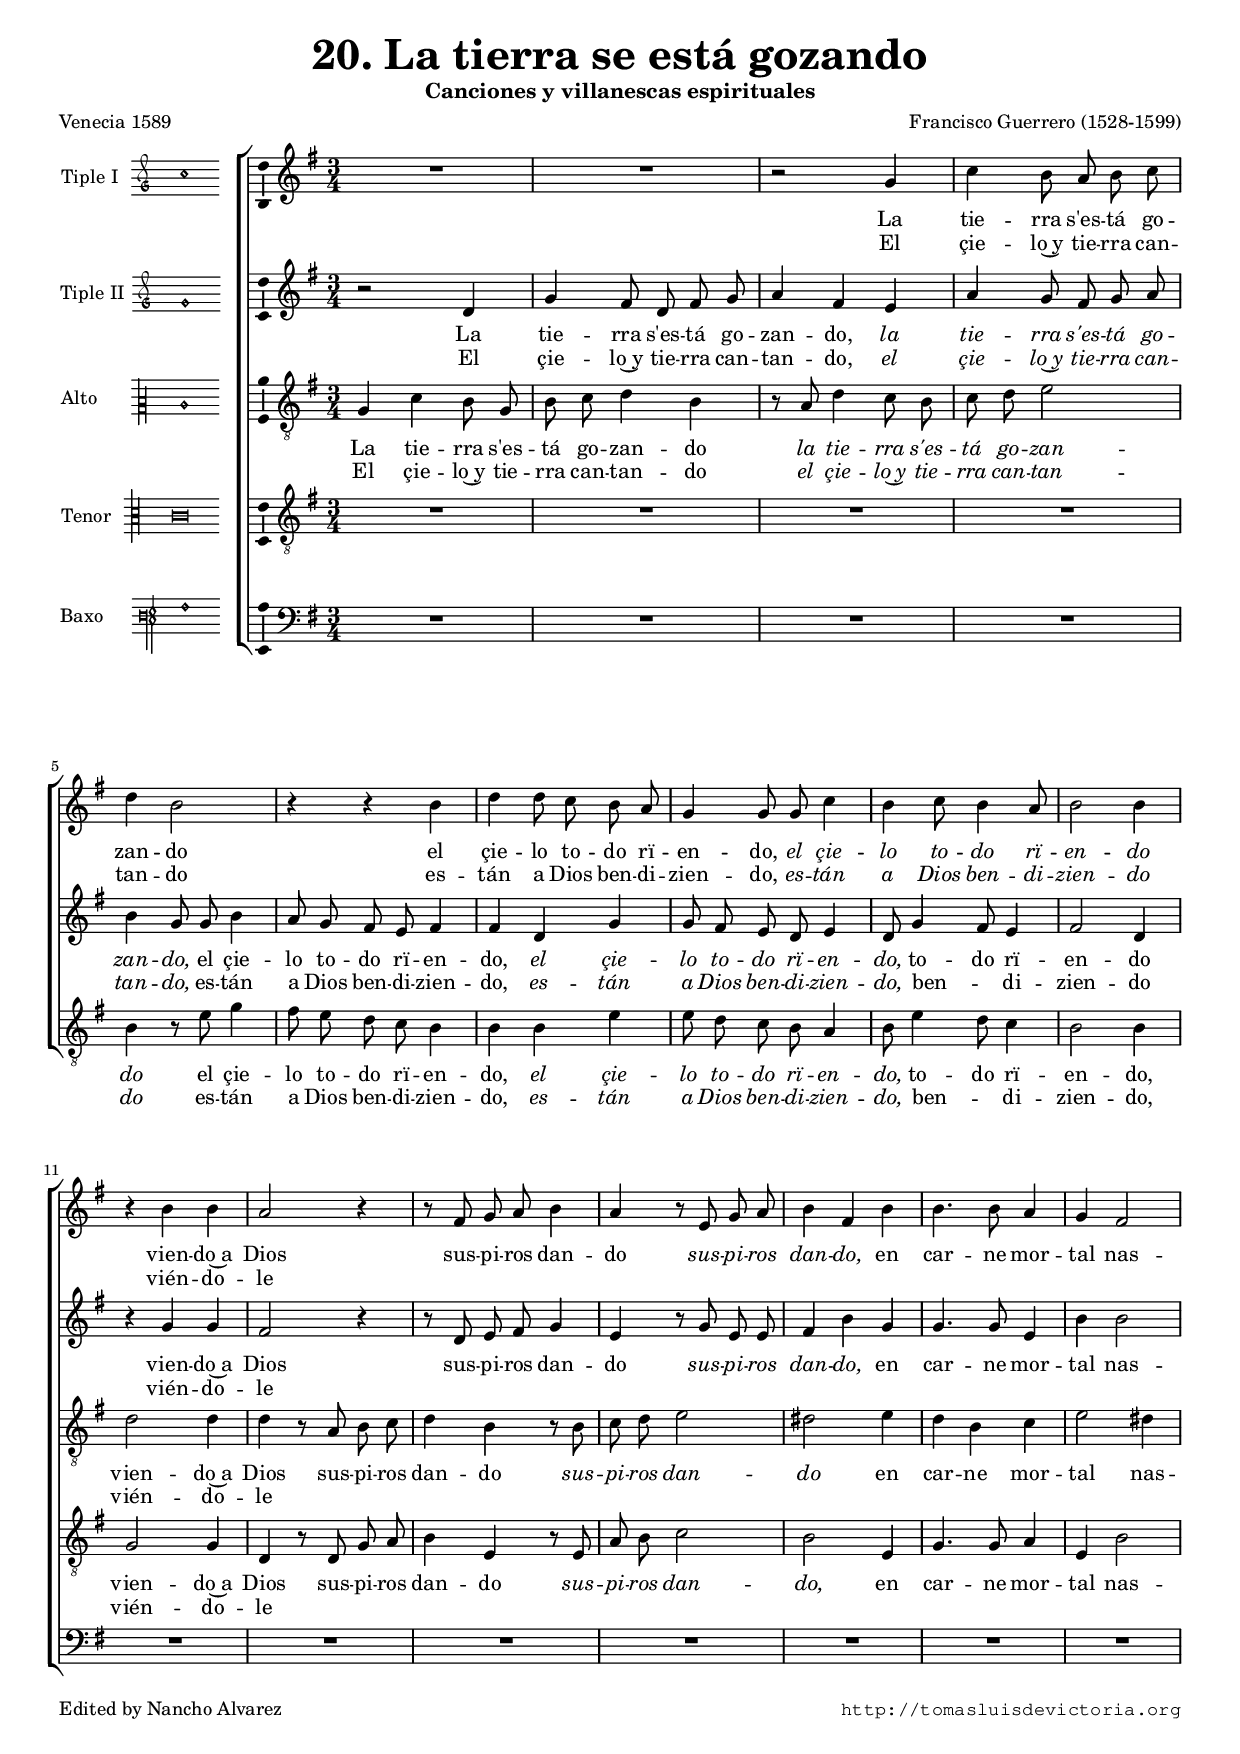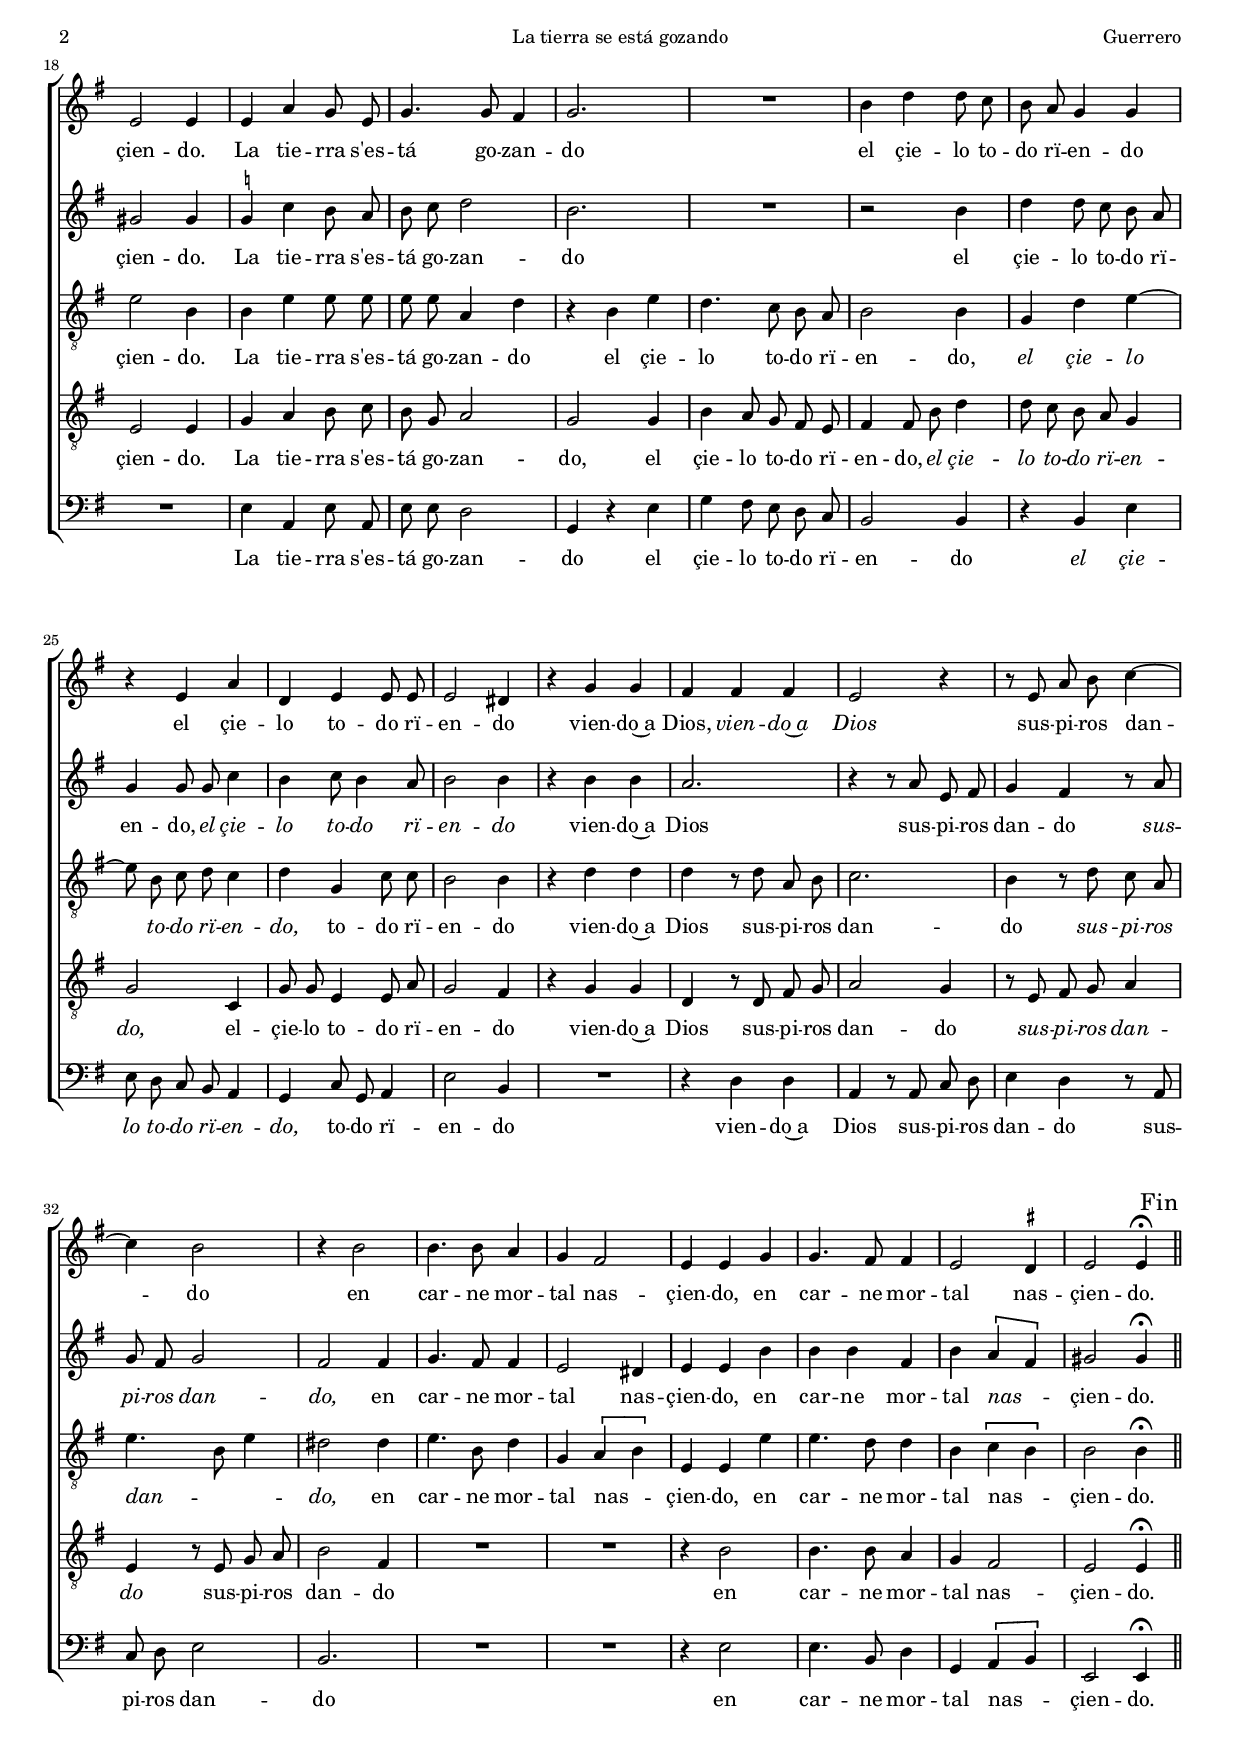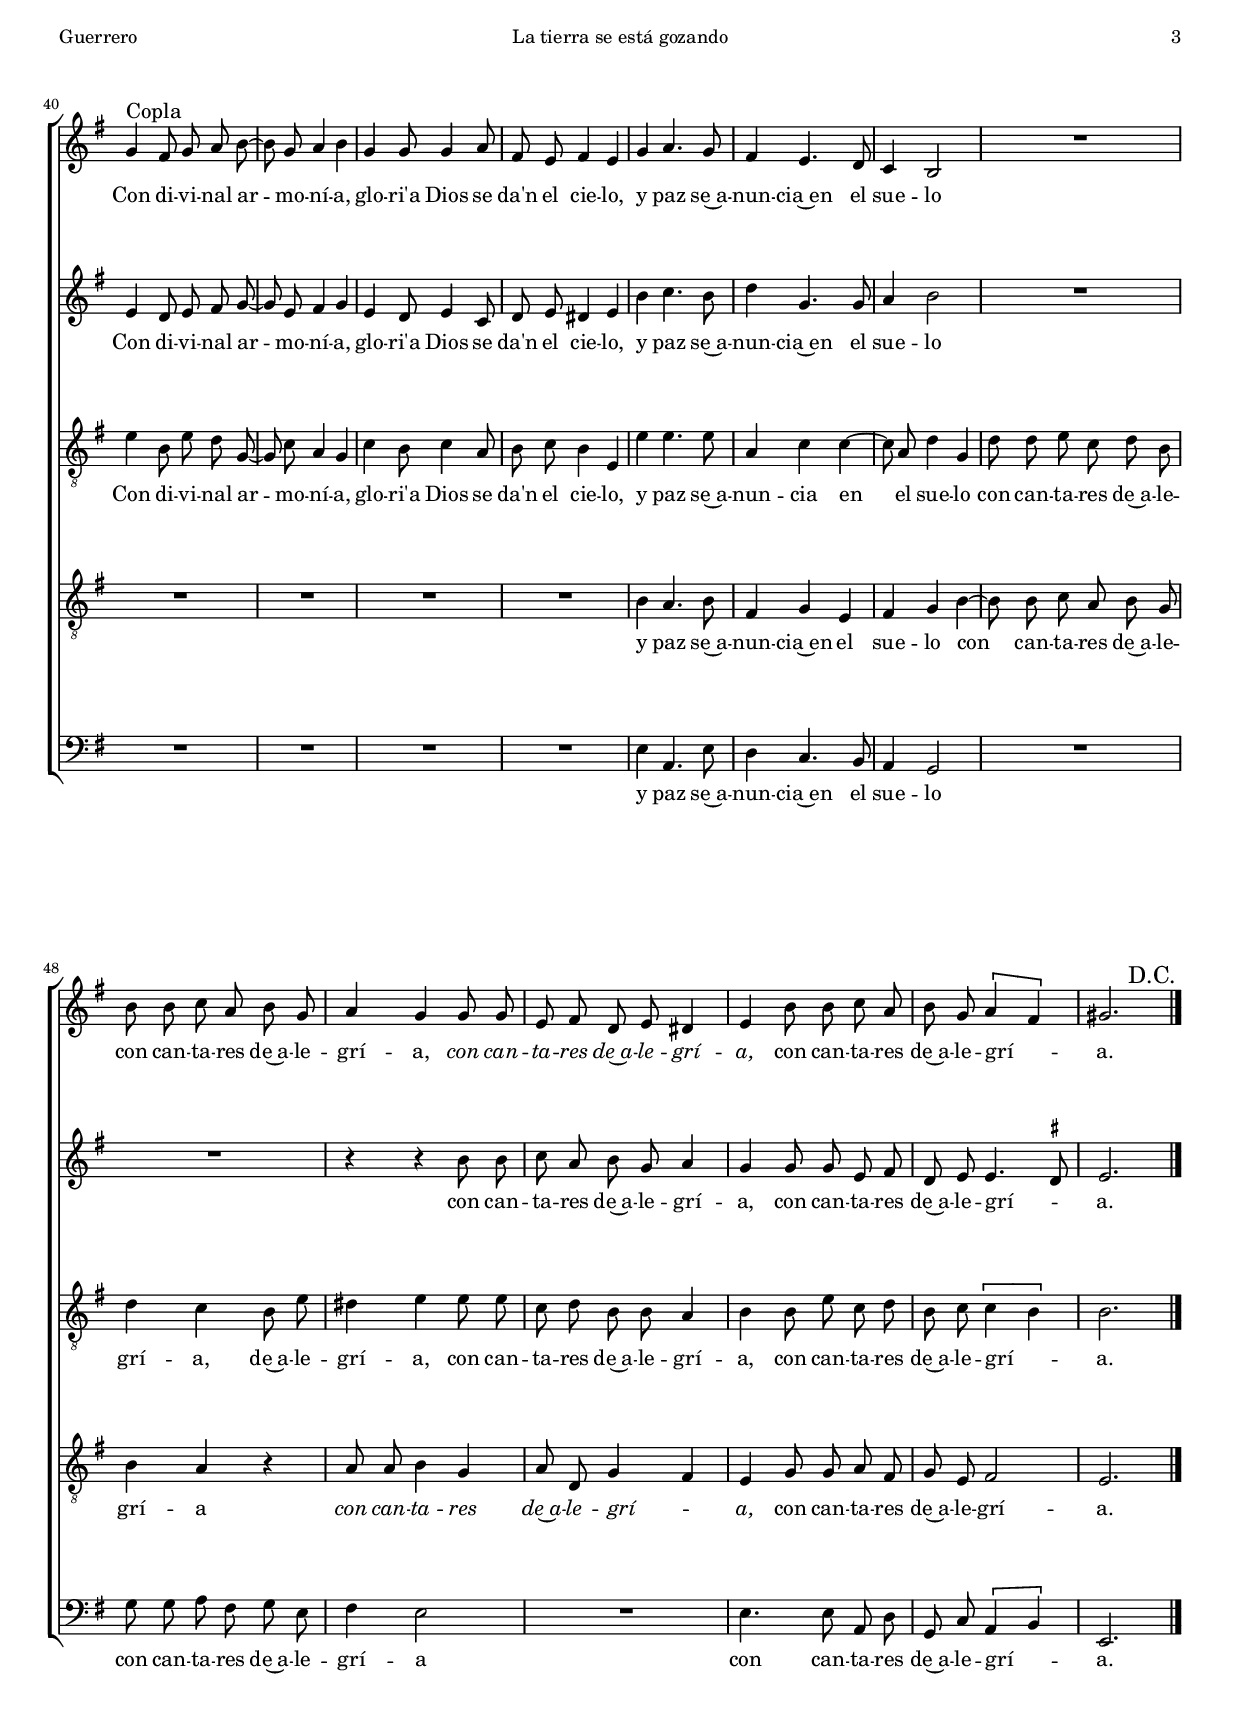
\version "2.18.0"

#(set-default-paper-size "a4")
#(set-global-staff-size 16.3)
#(ly:set-option 'point-and-click #f)
%mobile -s14.0 -i2.6

italicas=\override LyricText.font-shape = #'italic
rectas=\override LyricText.font-shape = #'upright
ss=\once \set suggestAccidentals = ##t
showMultiRests = { \set Staff.keepAliveInterfaces = #'( rhythmic-grob-interface multi-measure-rest-interface lyric-interface stanza-number-interface percent-repeat-interface) }
hideMultiRests = \unset Staff.keepAliveInterfaces
incipitwidth = 20
htitle="La tierra se está gozando"
hcomposer="Guerrero"



\header {
	title=\markup{\fontsize #3 "20. La tierra se está gozando"}
	subtitle=\markup{"Canciones y villanescas espirituales"}
        %subsubtitle=\markup{\null \vspace #1 }
	composer="Francisco Guerrero (1528-1599)"
        pdfauthor=\composer
	%opus="(-)"
	poet="Venecia 1589"
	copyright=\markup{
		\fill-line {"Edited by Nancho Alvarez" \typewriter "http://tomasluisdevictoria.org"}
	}
%	tagline=""
}

global={\key c \major \time 3/4 \skip 1*3/4*39 \bar "||" \pageBreak
				\skip 1*3/4*14 \bar "|." }


cantus=\relative c''{
	\override Score.RehearsalMark.self-alignment-X = #right
	\override Score.RehearsalMark.break-visibility = #begin-of-line-invisible
	R1*3/4*2
	r2 c4
	f e8 d e f 
	g4 e2
	r4 r e4
	g g8 f e d
	c4 c8 c f4
	e f8 e4 d8
	e2 e4
	r4 e e
	d2 r4
	r8 b c d e4
	d4 r8 a c d
	e4 b e
	e4. e8 d4
	c4 b2
	a2 a4
	a d c8 a
	c4. c8 b4
	c2.
	R
	e4 g g8 f
	e d c4 c
	r4 a d
	g,4 a a8 a
	a2 gis4
	r4 c c
	b b b
	a2 r4
	r8 a d e f4 ~
	f e2
	r4 e2
	e4. e8 d4
	c4 b2
	a4 a c
	c4. b8 b4
	a2 \ss gis4
	a2 a4^\fermata
	\mark "Fin"
	c4^\markup{\larger "Copla" } b8 c d e ~
	e c d4 e
	c4 c8 c4 d8
	b a b4 a
	c d4. c8 
	b4 a4. g8 
	f4 e2
	R1*3/4
	e'8 e f d e c
	d4 c c8 c 
	a b g a gis4
	a4 e'8 e f d
	e c \[d4 b\] 
	cis2.
	\mark "D.C."
}

cantusdos=\relative c''{
	r2 g4
	c b8 g b c
	d4 b a
	d c8 b c d 
	e4 c8 c e4
	d8 c b a b4
	b g c
	c8 b a g a4
	g8 c4 b8 a4
	b2 g4
	r4 c c
	b2 r4
	r8 g a b c4
	a r8 c a a 
	b4 e c 
	c4. c8 a4
	e'4 e2
	cis2 cis4
	\ss c! f e8 d
	e f g2
	e2.
	R1*3/4
	r2 e4 
	g g8 f e d 
	c4 c8 c f4
	e4 f8 e4 d8
	e2 e4
	r4 e e
	d2.
	r4 r8 d a b
	c4 b r8 d
	c8 b c2
	b b4
	c4. b8 b4
	a2 gis4
	a a e'
	e e b
	e \[d b\]
	cis2 cis4^\fermata
	a4 g8 a b c ~
	c a b4 c
	a g8 a4 f8
	g a gis4 a
	e'4 f4. e8
	g4 c,4. c8
	d4 e2
	R1*3/4
	R
	r4 r e8 e
	f d e c d4
	c c8 c a b
	g a a4. \ss gis8 a2.
}

altus=\relative c'{
	c4 f e8 c
	e f g4 e
	r8 d g4 f8 e
	f g a2
	e4 r8 a c4
	b8 a g f e4
	e e a
	a8 g f e d4
	e8 a4 g8 f4
	e2 e4
	g2 g4
	g4 r8 d e f g4 e
	r8 e f g a2
	gis2 a4 g e f
	a2 gis4 
	a2 e4
	e a a8 a
	a a d,4 g
	r4 e a
	g4. f8 e d
	e2 e4
	c g' a ~
	a8 e f g f4
	g4 c, f8 f
	e2 e4
	r4 g g 
	g r8 g d e 
	f2.
	e4 r8 g f d
	a'4. e8 a4
	gis2 gis4
	a4. e8 g4
	c, \[d e\] 
	a, a a'
	a4. g8 g4 e \[f e\]
	e2 e4^\fermata
	a4 e8 a g c, ~
	c f d4 c
	f e8 f4 d8
	e f e4 a,
	a' a4. a8
	d,4 f f ~
	f8 d g4 c,
	g'8 g a f g e 
	g4 f e8 a
	gis4 a a8 a
	f g e e d4
	e e8 a f g
	e f \[f4 e\] e2.
}

tenor=\relative c'{
	R1*3/4*10
        c2 c4 
	g4 r8 g c d
	e4 a, r8 a
	d8 e f2
	e a,4
	c4. c8 d4 
	a e'2 
	a,2 a4
	c d e8 f 
	e c d2
	c2 c4
	e d8 c b a 
	b4 b8 e g4
	g8 f e d c4
	c2 f,4
	c'8 c a4 a8 d
	c2 b4
	r4 c c
	g r8 g b c 
	d2 c4
	r8 a b c d4 
	a r8 a c d
	e2 b4
	R1*3/4
	R
	r4 e2
	e4. e8 d4 
	c b2 
	a2 a4^\fermata
	R1*3/4
	R
	R
	R
	e'4 d4. e8
	b4 c a
	b c e ~
	e8 e f d e c
	e4 d r
	d8 d e4 c
	d8 g, c4 b
	a4 c8 c d b 
	c a b2
	a2.
}

bassus=\relative c'{
	R1*3/4*11
        \showMultiRests
        R1*3/4*7
	%R1*3/4*18
        a4 d, a'8 d,
	a'a g2
	c,4 r a'
	c4 b8 a g f
	e2 e4
	r e a
	a8 g f e d4
	c4 f8 c d4
	a'2 e4
	R1*3/4
	r4 g g
	d4 r8 d f g
	a4 g r8 d
	f g a2
	e2.
	R1*3/4
	R
	r4 a2
	a4. e8 g4
	c, \[d e\]
	a,2 a4^\fermata
	R1*3/4*4
	a'4 d,4. a'8
	g4 f4. e8 
	d4 c2
	R1*3/4
	c'8 c d b c a
	b4 a2
	R1*3/4
	a4. a8 d, g
	c, f \[d4 e\]
	a,2.
}


textocantus=\lyricmode{
La tie -- rra s'es -- tá go -- zan -- do
el çie -- lo to -- do rï -- en -- do,
\italicas
el çie -- lo to -- do rï -- en -- do
\rectas
vien -- do~a Dios
sus -- pi -- ros dan -- do
\italicas
sus -- pi -- ros dan -- do,
\rectas
en car -- ne mor -- tal nas -- çien -- do.
La tie -- rra s'es -- tá go -- zan -- do
el çie -- lo to -- do rï -- en -- do
el çie -- lo to -- do rï -- en -- do
vien -- do~a Dios,
\italicas
vien -- do~a Dios
\rectas
sus -- pi -- ros dan -- _ do
en car -- ne mor -- tal nas -- çien -- do,
en car -- ne mor -- tal nas -- çien -- do.
Con di -- vi -- nal ar -- _ mo -- ní -- a,
glo -- ri'a Dios se da'n el cie -- lo,
y paz se~a -- nun -- cia~en el sue -- lo
con can -- ta -- res de~a -- le -- grí -- a,
\italicas
con can -- ta -- res de~a -- le -- grí -- a,
\rectas
con can -- ta -- res de~a -- le -- grí -- _ a.
}
textocantusb=\lyricmode{
El çie -- lo~y tie -- rra can -- tan -- do
es -- tán a Dios ben -- di -- zien -- do,
\italicas
es -- tán a Dios ben -- di -- zien -- do
\rectas
vién -- do -- le
}

textocantusdos=\lyricmode{
La tie -- rra s'es -- tá go -- zan -- do,
\italicas
la tie -- rra s'es -- tá go -- zan -- do,
\rectas
el çie -- lo to -- do rï -- en -- do,
\italicas
el çie -- lo to -- do rï -- en -- do,
\rectas
to -- do rï -- en -- do
vien -- do~a Dios
sus -- pi -- ros dan -- do
\italicas
sus -- pi -- ros dan -- do,
\rectas
en car -- ne mor -- tal nas -- çien -- do.
La tie -- rra s'es -- tá go -- zan -- do
el çie -- lo to -- do rï -- en -- do,
\italicas
el çie -- lo to -- do rï -- en -- do
\rectas
vien -- do~a Dios
sus -- pi -- ros dan -- do
\italicas
sus -- pi -- ros dan -- do,
\rectas
en car -- ne mor -- tal nas -- çien -- do,
en car -- ne mor -- tal \italicas nas -- _ \rectas çien -- do.
Con di -- vi -- nal ar -- _ mo -- ní -- a,
glo -- ri'a Dios se da'n el cie -- lo,
y paz se~a -- nun -- cia~en el sue -- lo
con can -- ta -- res de~a -- le -- grí -- a,
con can -- ta -- res de~a -- le -- grí -- _ a.
}
textocantusdosb=\lyricmode{
El çie -- lo~y tie -- rra can -- tan -- do,
\italicas
el çie -- lo~y tie -- rra can -- tan -- do,
\rectas
es -- tán a Dios ben -- di -- zien -- do,
\italicas
es -- tán a Dios ben -- di -- zien -- do,
\rectas
ben -- _ di -- zien -- do
vién -- do -- le
}

textoaltus=\lyricmode{
La tie -- rra s'es -- tá go -- zan -- do
\italicas
la tie -- rra s'es -- tá go -- zan -- do
\rectas
el çie -- lo to -- do rï -- en -- do,
\italicas
el çie -- lo to -- do rï -- en -- do,
\rectas
to -- do rï -- en -- do,
vien -- do~a Dios
sus -- pi -- ros dan -- do
\italicas
sus -- pi -- ros dan -- do
\rectas
en car -- ne mor -- tal nas -- çien -- do.
La tie -- rra s'es -- tá go -- zan -- do
el çie -- lo to -- do rï -- en -- do,
\italicas
el çie -- lo _ to -- do rï -- en -- do,
\rectas
to -- do rï -- en -- do
vien -- do~a Dios
sus -- pi -- ros dan -- do
\italicas
sus -- pi -- ros dan -- _ _ do,
\rectas
en car -- ne mor -- tal nas -- _ çien -- do,
en car -- ne mor -- tal nas -- _ çien -- do.
Con di -- vi -- nal ar -- _ mo -- ní -- a,
glo -- ri'a Dios se da'n el cie -- lo,
y paz se~a -- nun -- cia en _ el sue -- lo
con can -- ta -- res de~a -- le -- grí -- a,
de~a -- le -- grí -- a,
con can -- ta -- res de~a -- le -- grí -- a,
con can -- ta -- res de~a -- le -- grí -- _ a.
}
textoaltusb=\lyricmode{
El çie -- lo~y tie -- rra can -- tan -- do
\italicas
el çie -- lo~y tie -- rra can -- tan -- do
\rectas
es -- tán a Dios ben -- di -- zien -- do,
\italicas
es -- tán a Dios ben -- di -- zien -- do,
\rectas
ben -- _ di -- zien -- do,
vién -- do -- le
}

textotenor=\lyricmode{
vien -- do~a Dios
sus -- pi -- ros dan -- do
\italicas
sus -- pi -- ros dan -- do,
\rectas
en car -- ne mor -- tal nas -- çien -- do.
La tie -- rra s'es -- tá go -- zan -- do,
el çie -- lo to -- do rï -- en -- do,
\italicas
el çie -- lo to -- do rï -- en -- do,
\rectas
el -- çie -- lo to -- do rï -- en -- do
vien -- do~a Dios
sus -- pi -- ros dan -- do
\italicas
sus -- pi -- ros dan -- do
\rectas
sus -- pi -- ros dan -- do
en car -- ne mor -- tal nas -- çien -- do.
y paz se~a -- nun -- cia~en el sue -- lo
con _ can -- ta -- res de~a -- le -- grí -- a
\italicas
con can -- ta -- res de~a -- le -- grí -- _ a,
\rectas
con can -- ta -- res de~a -- le -- grí -- a.
}
textotenorb=\lyricmode{
vién -- do -- le
}

textobassus=\lyricmode{
La tie -- rra s'es -- tá go -- zan -- do
el çie -- lo to -- do rï -- en -- do
\italicas
el çie -- lo to -- do rï -- en -- do,
\rectas
to -- do rï -- en -- do
vien -- do~a Dios
sus -- pi -- ros dan -- do
sus -- pi -- ros dan -- do
en car -- ne mor -- tal nas -- _ çien -- do.
y paz se~a -- nun -- cia~en el sue -- lo
con can -- ta -- res de~a -- le -- grí -- a
con can -- ta -- res de~a -- le -- grí -- _ a.
}



incipitcantus=\markup{
	\score{
		{ 
		\set Staff.instrumentName="Tiple I  "
		\override NoteHead.style = #'neomensural
		\override Rest.style = #'neomensural
		\override Staff.TimeSignature.style = #'neomensural
		\override Staff.TimeSignature.stencil = #'()
		\cadenzaOn 
		\clef "petrucci-g"
		\key c \major
		\time 3/4
		c''1
		} 
	\layout {
		\context {\Voice
			\remove Ligature_bracket_engraver
			\consists Mensural_ligature_engraver
		}
		line-width=\incipitwidth
		indent = 0
	}
	}
}


incipitcantusdos=\markup{
	\score{
		{ 
		\set Staff.instrumentName="Tiple II "
		\override NoteHead.style = #'neomensural
		\override Rest.style = #'neomensural
		\override Staff.TimeSignature.style = #'neomensural
		\override Staff.TimeSignature.stencil = #'()
		\cadenzaOn 
		\clef "petrucci-g"
		\key c \major
		\time 3/4
		g'1
		} 
	\layout {
		\context {\Voice
			\remove Ligature_bracket_engraver
			\consists Mensural_ligature_engraver
		}
		line-width=\incipitwidth
		indent = 0
	}
	}
}


incipitaltus=\markup{
	\score{
		{ 
		\set Staff.instrumentName="Alto      "
		\override NoteHead.style = #'neomensural 
		\override Rest.style = #'neomensural
		\override Staff.TimeSignature.style = #'neomensural
		\override Staff.TimeSignature.stencil = #'()
		\cadenzaOn 
		\clef "petrucci-c2"
		\key c \major
		\time 3/4
		c'1
		} 
	\layout {
		\context {\Voice
			\remove Ligature_bracket_engraver
			\consists Mensural_ligature_engraver
		}
		line-width=\incipitwidth
		indent = 0
	}
	}
}


incipittenor=\markup{
	\score{
		{ 
		\set Staff.instrumentName="Tenor  "
		\override NoteHead.style = #'neomensural 
		\override Rest.style = #'neomensural
		\override Staff.TimeSignature.style = #'neomensural
		\override Staff.TimeSignature.stencil = #'()
		\cadenzaOn 
		\clef "petrucci-c3"
		\key c \major
		\time 3/4
		c'\breve
		} 
	\layout {
		\context {\Voice
			\remove Ligature_bracket_engraver
			\consists Mensural_ligature_engraver
		}
		line-width=\incipitwidth
		indent=0
	}
	}
}


incipitbassus=\markup{
	\score{
		{ 
		\set Staff.instrumentName="Baxo     "
		\override NoteHead.style = #'neomensural 
		\override Rest.style = #'neomensural
		\override Staff.TimeSignature.style = #'neomensural
		\override Staff.TimeSignature.stencil = #'()
		\cadenzaOn 
		\clef "petrucci-f3"
		\key c \major
		\time 3/4
		a1
		} 
	\layout {
		\context {\Voice
			\remove Ligature_bracket_engraver
			\consists Mensural_ligature_engraver
		}
		line-width=\incipitwidth
		indent = 0
	}
	}
}





\score {\transpose c' g{
\new ChoirStaff<<

	\new Staff <<\global
	\new Voice="v1" {
		\set Staff.instrumentName=\incipitcantus
		\clef "treble"
		\cantus }
	\new Lyrics \lyricsto "v1" {\textocantus }
	\new Lyrics \lyricsto "v1" {\textocantusb }
	>>

	\new Staff <<\global
	\new Voice="v5" {
		\set Staff.instrumentName=\incipitcantusdos
		\clef "treble"
		\cantusdos }
	\new Lyrics \lyricsto "v5" {\textocantusdos }
	\new Lyrics \lyricsto "v5" {\textocantusdosb }
	>>

	
	
	\new Staff << \global
	\new Voice="v2" {
		\set Staff.instrumentName=\incipitaltus
		\clef "G_8" 
		\altus}
	\new Lyrics \lyricsto "v2" {\textoaltus }
	\new Lyrics \lyricsto "v2" {\textoaltusb }
	>>

	
	\new Staff <<\global
	\new Voice="v3" {
		\set Staff.instrumentName=\incipittenor
		\clef "G_8"
		\tenor }
	\new Lyrics \lyricsto "v3" {\textotenor }
	\new Lyrics \lyricsto "v3" {\textotenorb }
	>>
	

	\new Staff <<\global
	\new Voice="v4" {
		\set Staff.instrumentName=\incipitbassus
		\clef "bass" 
		\bassus }
	\new Lyrics \lyricsto "v4" {\textobassus}
	>>
	
>>

	}%transpose
	
\layout{ 
	\context {\Lyrics 
		\override VerticalAxisGroup.staff-affinity = #UP
		\override VerticalAxisGroup.nonstaff-relatedstaff-spacing =
			#'((basic-distance . 0) (minimum-distance . 0) (padding . 1))
		\override LyricText.font-size = #1.2
		\override LyricHyphen.minimum-distance = #0.5
	}
	\context {\Score 
		tempoHideNote = ##t
		\override BarNumber.padding = #2 
	}
	\context {\Voice 
		melismaBusyProperties = #'()
		autoBeaming = ##f
	}
	\context {\Staff 
                \RemoveEmptyStaves %notablet
                %\override VerticalAxisGroup.remove-first = ##t
		\override VerticalAxisGroup.staff-staff-spacing =
			#'((basic-distance . 12) (minimum-distance . 0) (padding . 1))
		\consists Ambitus_engraver 
		\override LigatureBracket.padding = #1
	}
}

%\midi { \mtempo }

}


\paper{
	evenHeaderMarkup=\markup  \fill-line { \fromproperty #'page:page-number-string \htitle \hcomposer }
	oddHeaderMarkup= \markup  \fill-line { \on-the-fly #not-first-page \hcomposer \on-the-fly #not-first-page \htitle \on-the-fly #not-first-page \fromproperty #'page:page-number-string }
	%system-count=20
	%page-count = 8
	ragged-last-bottom = ##f
	indent=3.2\cm
	system-system-spacing =
	#'((basic-distance . 20) (minimum-distance . 0) (padding . 5))
	top-system-spacing = % header
	#'((basic-distance . 9) (minimum-distance . 0) (padding . 0))
	last-bottom-spacing = % footer
	#'((basic-distance . 8) (minimum-distance . 0) (padding . 0))
	markup-system-spacing.padding = #1.5
}
